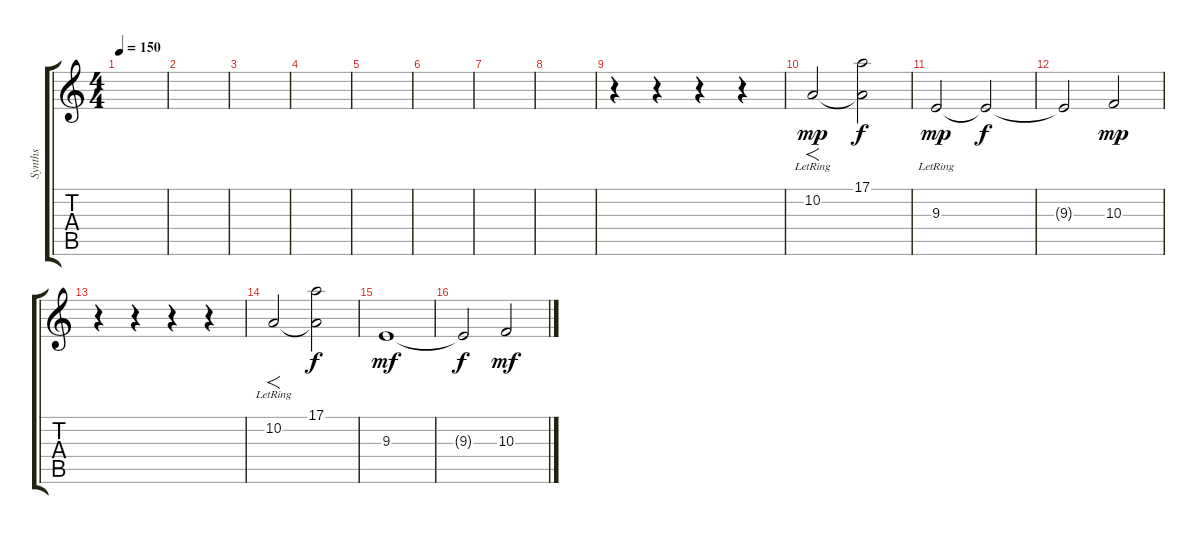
\track ("Synths" "Synths") {instrument stringensemble2}
\staff {score tabs}
\tuning (E4 B3 G3 D3 A2 D2) {hide}
\ts (4 4)
\tempo 150
\clef g2
\ks c
|
|
|
|
|
|
|
|
r.4{volume 10 instrument stringensemble2} r.4 r.4 r.4 |
10.2{lr}.2{f dy mp} (17.1 10.2{t}).2{dy f} |
9.3{lr}.2{dy mp} 9.3{t}.2{dy f} |
9.3{t}.2 10.3.2{dy mp} |
r.4{volume 10 instrument stringensemble2} r.4 r.4 r.4 |
10.2{lr}.2{f} (17.1 10.2{t}).2{dy f} |
9.3.1{dy mf} |
9.3{t}.2{dy f} 10.3.2{dy mf}
